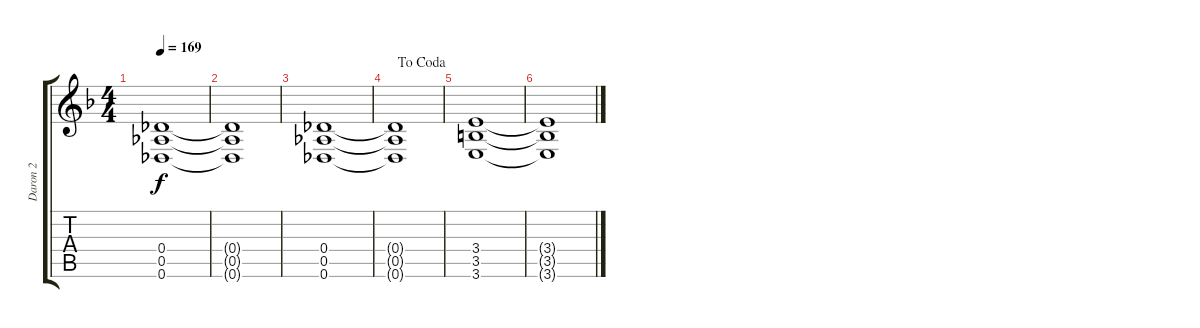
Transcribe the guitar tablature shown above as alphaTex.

\track ("Daron 2" "Daron 2") {instrument overdrivenguitar}
\staff {score tabs}
\tuning (Eb4 Bb3 Gb3 Db3 Ab2 Db2) {hide}
\ts (4 4)
\tempo 169
\clef g2
\ks f
(0.4 0.5 0.6).1{dy f} |
(0.4{t} 0.5{t} 0.6{t}).1 |
(0.4 0.5 0.6).1 |
\jump dacoda
(0.4{t} 0.5{t} 0.6{t}).1 |
(3.4 3.5 3.6).1 |
(3.4{t} 3.5{t} 3.6{t}).1
